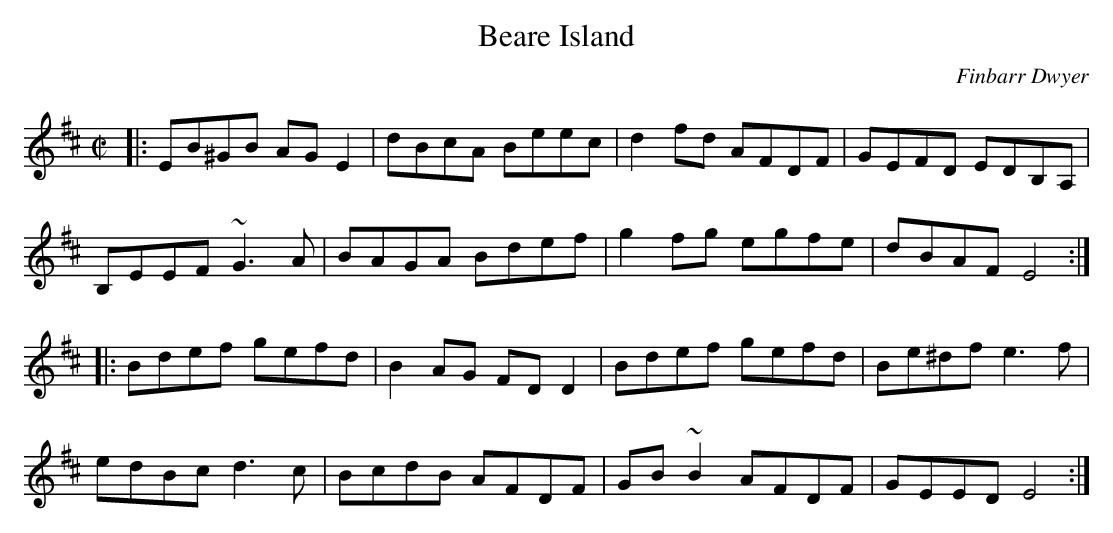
X:1
T:Beare Island
C:Finbarr Dwyer
M:C|
K:Edor
|:EB^GB AGE2|dBcA Beec|d2fd AFDF|GEFD EDB,A,|
B,EEF ~G3A|BAGA Bdef|g2fg egfe|dBAF E4:|
|:Bdef gefd|B2AG FDD2|Bdef gefd|Be^df e3f|
edBc d3c|BcdB AFDF|GB~B2 AFDF|GEED E4:|
